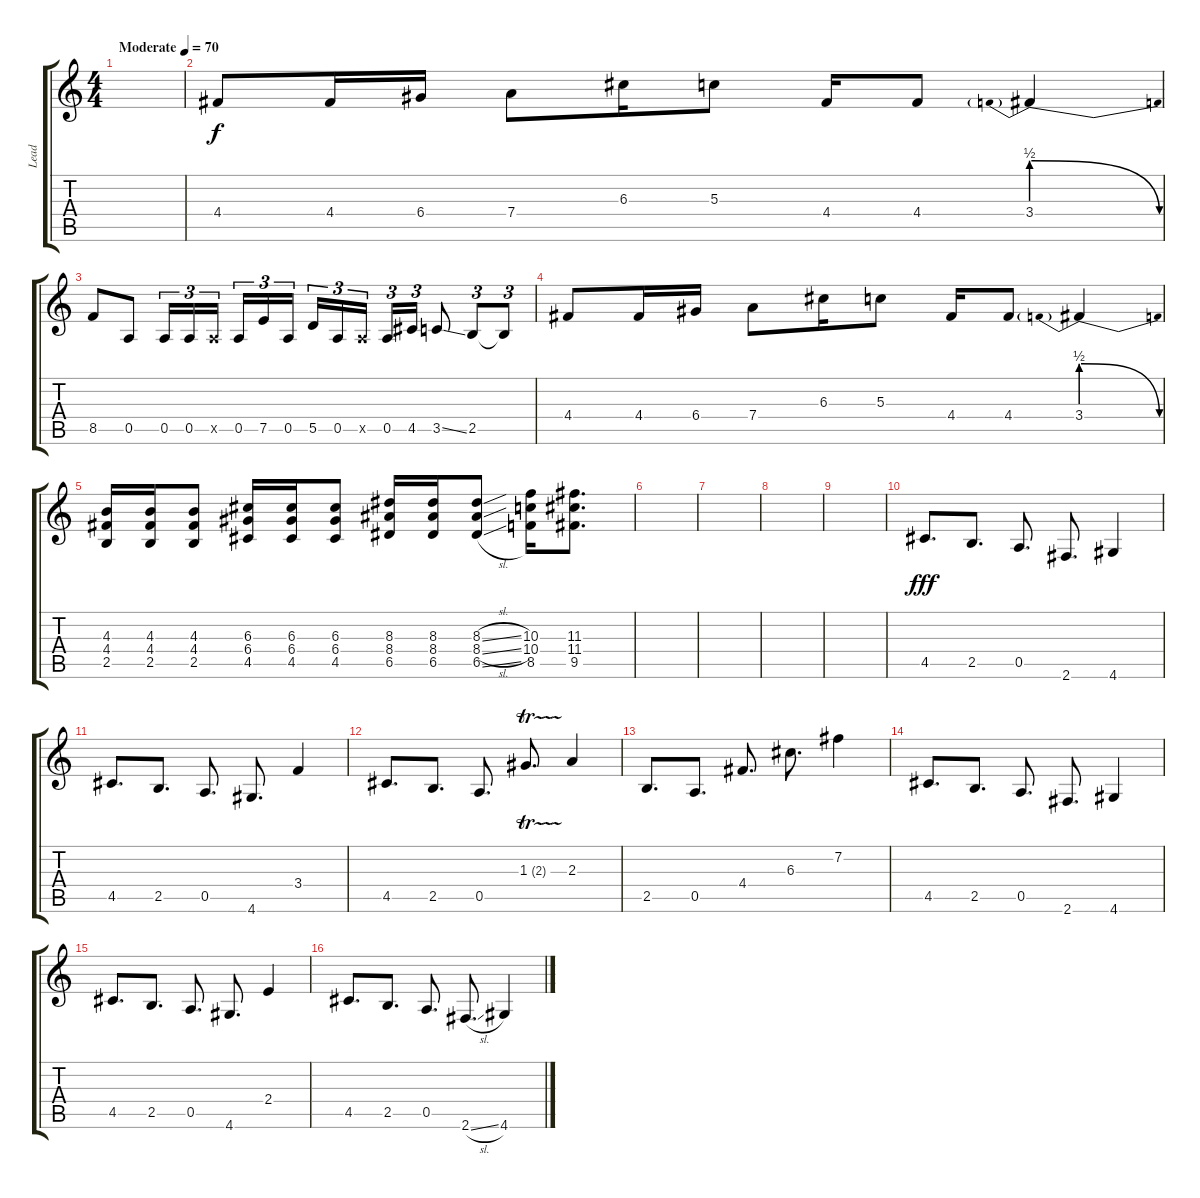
\track ("Lead" "Lead") {instrument overdrivenguitar}
\staff {score tabs}
\tuning (E4 B3 G3 D3 A2 E2) {hide}
\ts (4 4)
\tempo (70 "Moderate")
\clef g2
\ks c
|
4.4.8 4.4.16 6.4.16 7.4.8 6.3.16 5.3.8 4.4.16 4.4.8 3.4{be (prebendrelease 0 2 60 0)}.4 |
8.5.8 0.5.8 0.5.16{tu (3 2)} 0.5.16{tu (3 2)} 0.5{x}.16{tu (3 2) beam splitsecondary} 0.5.16{tu (3 2)} 7.5.16{tu (3 2)} 0.5.16{tu (3 2)} 5.5.16{tu (3 2)} 0.5.16{tu (3 2)} 0.5{x}.16{tu (3 2) beam splitsecondary} 0.5.16{tu (3 2)} 4.5.16{tu (3 2)} 3.5{ss}.8 2.5.8{tu (3 2)} 2.5{t}.8{tu (3 2)} |
4.4.8 4.4.16 6.4.16 7.4.8 6.3.16 5.3.8 4.4.16 4.4.8 3.4{be (prebendrelease 0 2 60 0)}.4 |
(4.3 4.4 2.5).16 (4.3 4.4 2.5).16 (4.3 4.4 2.5).8 (6.3 6.4 4.5).16 (6.3 6.4 4.5).16 (6.3 6.4 4.5).8 (8.3 8.4 6.5).16 (8.3 8.4 6.5).16 (8.3{sl} 8.4{sl} 6.5{sl}).8 (10.3 10.4 8.5).16 (11.3 11.4 9.5).8{d} |
|
|
|
|
4.5.8{d dy fff} 2.5.8{d} 0.5.8{d} 2.6.8{d} 4.6.4 |
4.5.8{d} 2.5.8{d} 0.5.8{d} 4.6.8{d} 3.4.4 |
4.5.8{d} 2.5.8{d} 0.5.8{d} 1.3{tr (2 32)}.8{d} 2.3.4 |
2.5.8{d} 0.5.8{d} 4.4.8{d} 6.3.8{d} 7.2.4 |
4.5.8{d} 2.5.8{d} 0.5.8{d} 2.6.8{d} 4.6.4 |
4.5.8{d} 2.5.8{d} 0.5.8{d} 4.6.8{d} 2.4.4 |
4.5.8{d} 2.5.8{d} 0.5.8{d} 2.6{sl}.8{d} 4.6.4
